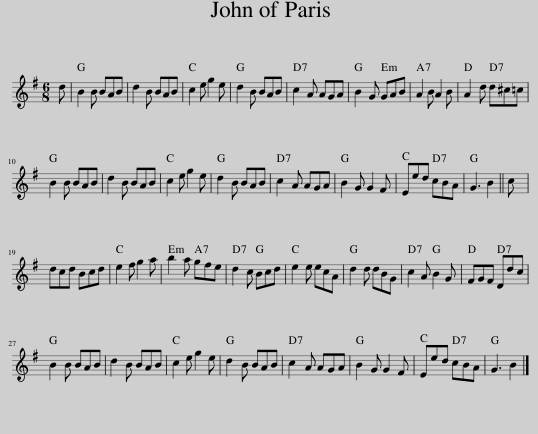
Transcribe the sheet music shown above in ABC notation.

X:1
L:1/8
M:6/8
I:linebreak $
K:G
V:1 treble
V:1
 d | B2 B BAB | d2 B BAB | c2 e g2 e | d2 B BAB | %5
 c2 A AGA | B2 G GAB | A2 B A2 B | A2 d d^c=c |$ B2 B BAB | %10
 d2 B BAB | c2 e g2 e | d2 B BAB | c2 A AGA | B2 G G2 F | %15
 Eed cBA | G3 B2 || c |$ dcd Bcd | e2 f g2 a | %20
 b2 a gfe | d2 c Bcd | e2 e ecA | d2 d dBG | c2 A B2 G | %25
 FGF Ddc |$ B2 B BAB | d2 B BAB | c2 e g2 e | d2 B BAB | %30
 c2 A AGA | B2 G G2 F | Eed cBA | G3 B2 |] %34
